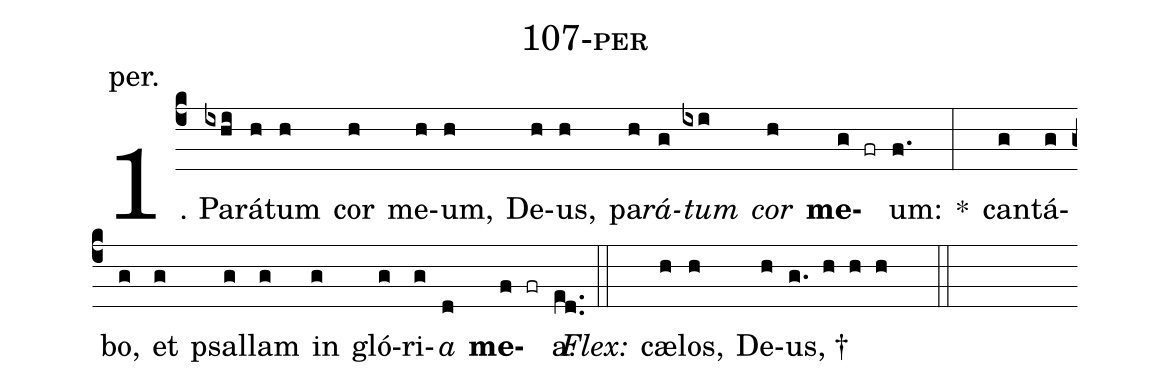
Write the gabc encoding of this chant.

name: 107-per;
annotation: per.;
%%
(c4)1. Pa(ixhi)rá(h)tum(h) cor(h) me(h)um,(h) De(h)us,(h) pa(h)<i>rá</i>(g)<i>tum</i>(ixi) <i>cor</i>(h) <b>me</b>(g fr)um:(f.) *(:) can(g)tá(g)bo,(g) et(g) psal(g)lam(g) in(g) gló(g)ri(g)<i>a</i>(d) <b>me</b>(f fr)a.(ed..) (::)
<i>Flex:</i>()  cæ(h)los,(h) De(h)us, †(g. h h h  ::)
